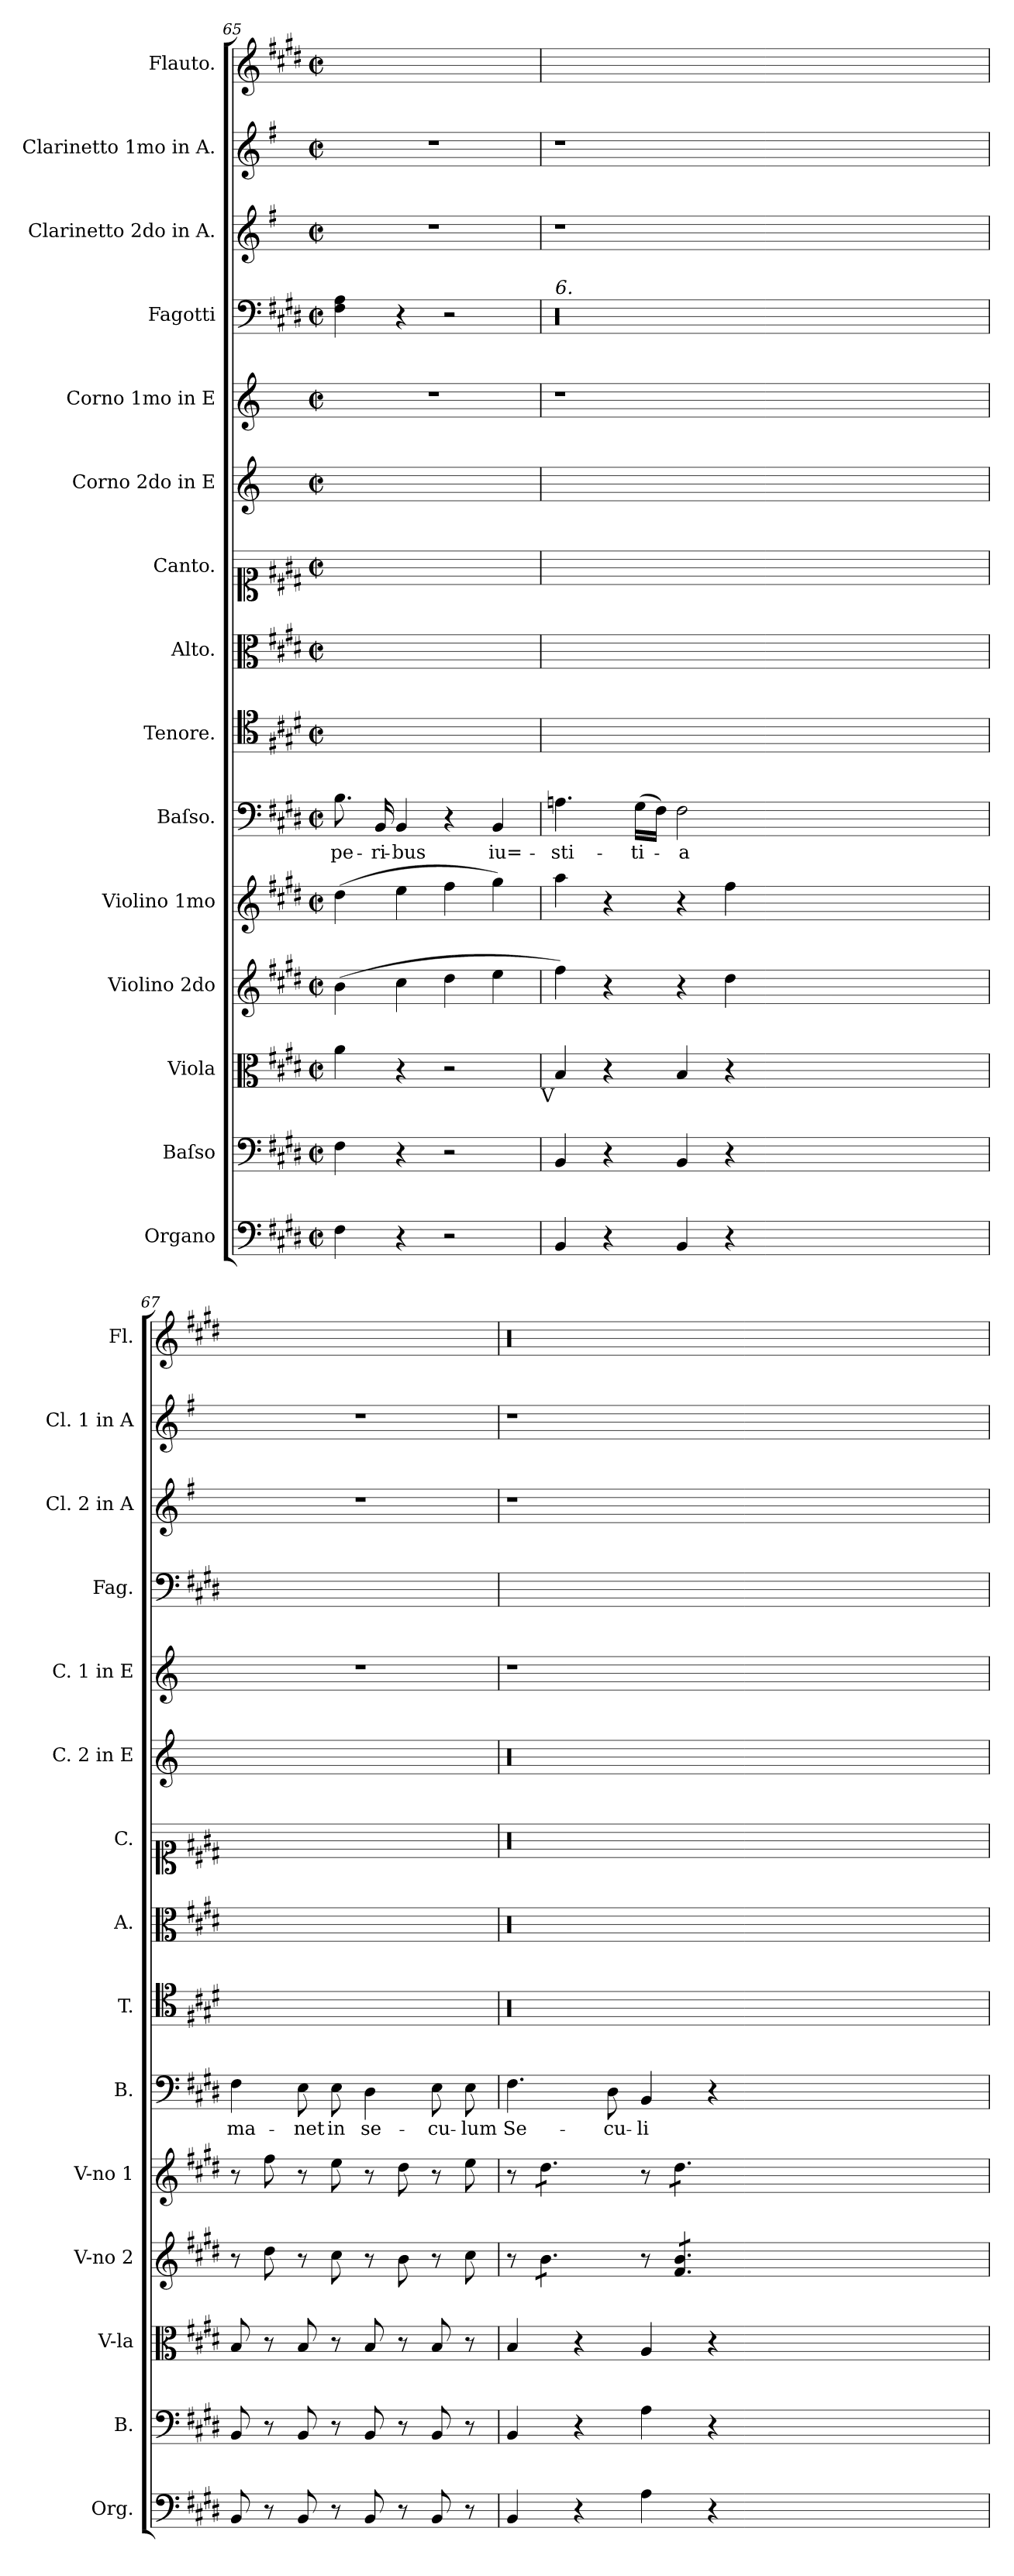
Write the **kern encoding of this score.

**kern	**kern	**kern	**kern	**kern	**kern	**text	**kern	**kern	**kern	**kern	**kern	**kern	**kern	**kern	**kern
*part15	*part14	*part13	*part12	*part11	*part10	*part10	*part9	*part8	*part7	*part6	*part5	*part4	*part3	*part2	*part1
*staff15	*staff14	*staff13	*staff12	*staff11	*staff10	*staff10	*staff9	*staff8	*staff7	*staff6	*staff5	*staff4	*staff3	*staff2	*staff1
*I"Organo	*I"Baſso	*I"Viola	*I"Violino 2do	*I"Violino 1mo	*I"Baſso.	*	*I"Tenore.	*I"Alto.	*I"Canto.	*I"Corno 2do in E	*I"Corno 1mo in E	*I"Fagotti	*I"Clarinetto 2do in A.	*I"Clarinetto 1mo in A.	*I"Flauto.
*I'Org.	*I'B.	*I'V-la	*I'V-no 2	*I'V-no 1	*I'B.	*	*I'T.	*I'A.	*I'C.	*I'C. 2 in E	*I'C. 1 in E	*I'Fag.	*I'Cl. 2 in A	*I'Cl. 1 in A	*I'Fl.
*clefF4	*clefF4	*clefC3	*clefG2	*clefG2	*clefF4	*	*clefC4	*clefC3	*clefC1	*clefG2	*clefG2	*clefF4	*clefG2	*clefG2	*clefG2
*	*	*	*	*	*	*	*	*	*	*ITrd5c8	*ITrd5c8	*	*ITrd2c3	*ITrd2c3	*
*k[f#c#g#d#]	*k[f#c#g#d#]	*k[f#c#g#d#]	*k[f#c#g#d#]	*k[f#c#g#d#]	*k[f#c#g#d#]	*	*k[f#c#g#d#]	*k[f#c#g#d#]	*k[f#c#g#d#]	*k[f#c#g#d#]	*k[f#c#g#d#]	*k[f#c#g#d#]	*k[f#c#g#d#]	*k[f#c#g#d#]	*k[f#c#g#d#]
*M2/2	*M2/2	*M2/2	*M2/2	*M2/2	*M2/2	*	*M2/2	*M2/2	*M2/2	*M2/2	*M2/2	*M2/2	*M2/2	*M2/2	*M2/2
*met(c|)	*met(c|)	*met(c|)	*met(c|)	*met(c|)	*met(c|)	*	*met(c|)	*met(c|)	*met(c|)	*met(c|)	*met(c|)	*met(c|)	*met(c|)	*met(c|)	*met(c|)
=65	=65	=65	=65	=65	=65	=65	=65	=65	=65	=65	=65	=65	=65	=65	=65
4F#\	4F#\	4a\	(4b\	(4dd#\	8.B\	-pe-	1ryy	1ryy	1ryy	1ryy	1r	4F#\ 4A\	1r	1r	1ryy
.	.	.	.	.	16BB/	-ri-	.	.	.	.	.	.	.	.	.
4r	4r	4r	4cc#\	4ee\	4BB/	-bus	.	.	.	.	.	4r	.	.	.
2r	2r	2r	4dd#\	4ff#\	4r	.	.	.	.	.	.	2r	.	.	.
.	.	.	4ee\	4gg#\)	4BB/	iu=-	.	.	.	.	.	.	.	.	.
!	!	!LO:TX:b:t=V	!	!	!	!	!	!	!	!	!	!	!	!	!
=66	=66	=66	=66	=66	=66	=66	=66	=66	=66	=66	=66	=66	=66	=66	=66
!	!	!	!	!	!	!	!	!	!	!	!	!LO:TX:a:i:t=6.	!	!	!
4BB/	4BB/	4B/	4ff#\)	4aa\	4.An\	-sti-	00ryy	00ryy	00ryy	00ryy	1r	00r	1r	1r	00ryy
4r	4r	4r	4r	4r	.	.	.	.	.	.	.	.	.	.	.
.	.	.	.	.	(16G#\LL	-ti-	.	.	.	.	.	.	.	.	.
.	.	.	.	.	16F#\JJ)	.	.	.	.	.	.	.	.	.	.
4BB/	4BB/	4B/	4r	4r	2F#\	-a	.	.	.	.	.	.	.	.	.
4r	4r	4r	4dd#\	4ff#\	.	.	.	.	.	.	.	.	.	.	.
0.ryy	0.ryy	0.ryy	0.ryy	0.ryy	0.ryy	.	.	.	.	.	0.ryy	.	0.ryy	0.ryy	.
=67	=67	=67	=67	=67	=67	=67	=67	=67	=67	=67	=67	=67	=67	=67	=67
8BB/	8BB/	8B/	8r	8r	4F#\	ma-	1ryy	1ryy	1ryy	1ryy	1r	1ryy	1r	1r	1ryy
8r	8r	8r	8dd#\	8ff#\	.	.	.	.	.	.	.	.	.	.	.
8BB/	8BB/	8B/	8r	8r	8E\	-net	.	.	.	.	.	.	.	.	.
8r	8r	8r	8cc#\	8ee\	8E\	in	.	.	.	.	.	.	.	.	.
8BB/	8BB/	8B/	8r	8r	4D#\	se-	.	.	.	.	.	.	.	.	.
8r	8r	8r	8b\	8dd#\	.	.	.	.	.	.	.	.	.	.	.
8BB/	8BB/	8B/	8r	8r	8E\	-cu-	.	.	.	.	.	.	.	.	.
8r	8r	8r	8cc#\	8ee\	8E\	-lum	.	.	.	.	.	.	.	.	.
=68	=68	=68	=68	=68	=68	=68	=68	=68	=68	=68	=68	=68	=68	=68	=68
4BB/	4BB/	4B/	8r	8r	4.F#\	Se-	00r	00r	00r	00r	1r	00ryy	1r	1r	00r
*	*	*	*tremolo	*	*	*	*	*	*	*	*	*	*	*	*
*	*	*	*	*tremolo	*	*	*	*	*	*	*	*	*	*	*
.	.	.	8b\L	8dd#\L	.	.	.	.	.	.	.	.	.	.	.
4r	4r	4r	8b\	8dd#\	.	.	.	.	.	.	.	.	.	.	.
.	.	.	8b\J	8dd#\J	8D#\	-cu-	.	.	.	.	.	.	.	.	.
4A\	4A\	4A/	8r	8r	4BB/	-li	.	.	.	.	.	.	.	.	.
.	.	.	8f#/ 8b/L	8dd#\L	.	.	.	.	.	.	.	.	.	.	.
4r	4r	4r	8f#/ 8b/	8dd#\	4r	.	.	.	.	.	.	.	.	.	.
.	.	.	8f#/ 8b/J	8dd#\J	.	.	.	.	.	.	.	.	.	.	.
*	*	*	*	*Xtremolo	*	*	*	*	*	*	*	*	*	*	*
*	*	*	*Xtremolo	*	*	*	*	*	*	*	*	*	*	*	*
0.ryy	0.ryy	0.ryy	0.ryy	0.ryy	0.ryy	.	.	.	.	.	0.ryy	.	0.ryy	0.ryy	.
=	=	=	=	=	=	=	=	=	=	=	=	=	=	=	=
*-	*-	*-	*-	*-	*-	*-	*-	*-	*-	*-	*-	*-	*-	*-	*-
